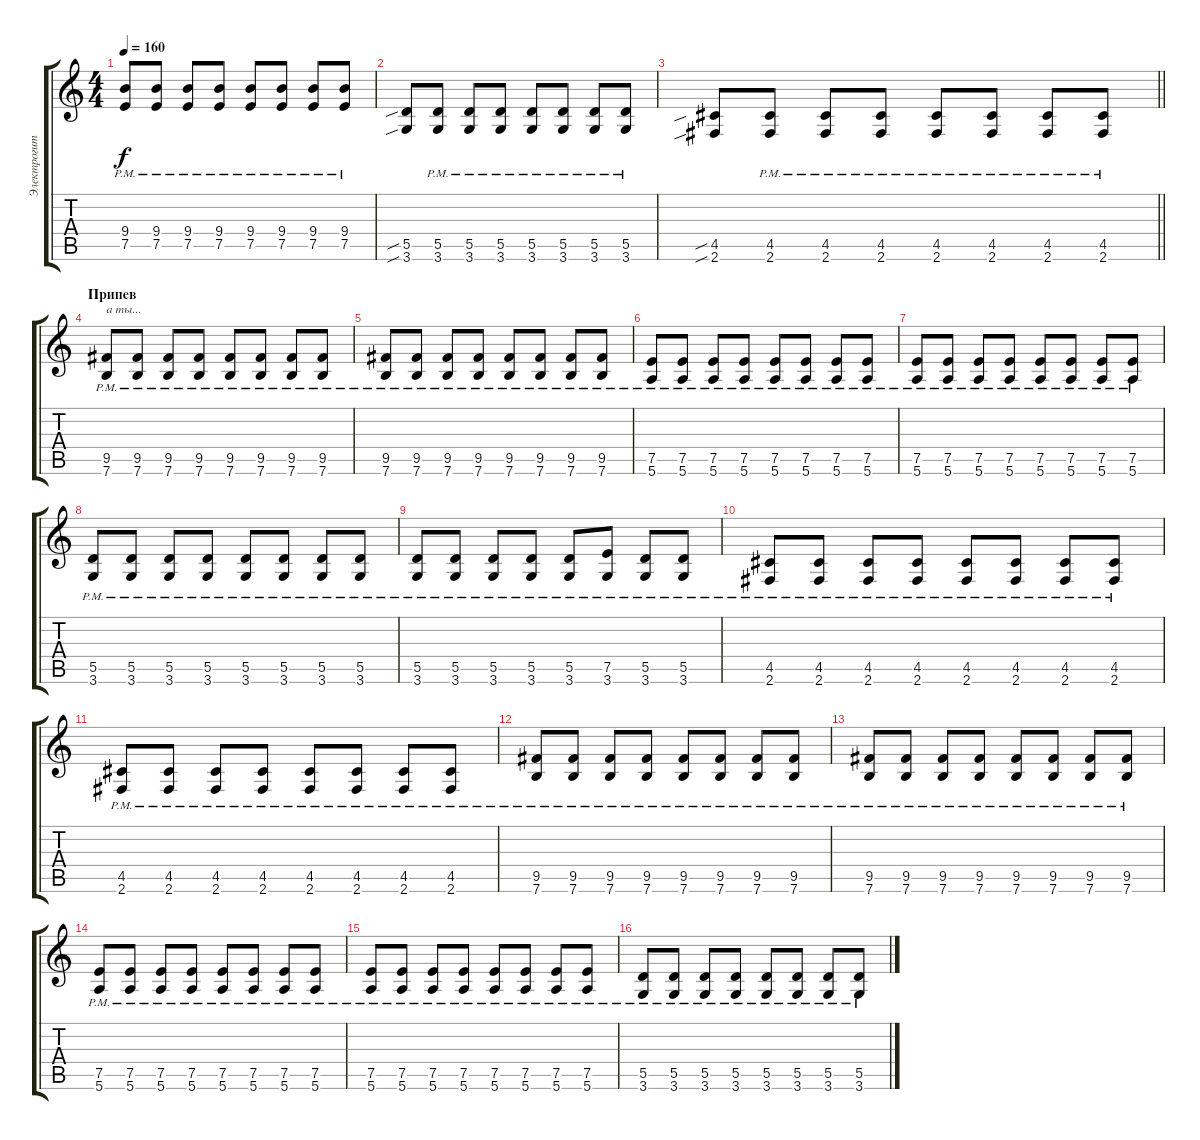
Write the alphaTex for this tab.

\track ("Электрогитара" "Электрогит") {instrument overdrivenguitar}
\staff {score tabs}
\tuning (E4 B3 G3 D3 A2 E2) {hide}
\ts (4 4)
\tempo 160
\clef g2
\ks c
(9.4{pm} 7.5{pm}).8{dy f} (9.4{pm} 7.5{pm}).8 (9.4{pm} 7.5{pm}).8 (9.4{pm} 7.5{pm}).8 (9.4{pm} 7.5{pm}).8 (9.4{pm} 7.5{pm}).8 (9.4{pm} 7.5{pm}).8 (9.4{pm} 7.5{pm}).8 |
(5.5{sib} 3.6{sib}).8 (5.5{pm} 3.6{pm}).8 (5.5{pm} 3.6{pm}).8 (5.5{pm} 3.6{pm}).8 (5.5{pm} 3.6{pm}).8 (5.5{pm} 3.6{pm}).8 (5.5{pm} 3.6{pm}).8 (5.5{pm} 3.6{pm}).8 |
\barLineRight lightlight
(4.5{sib} 2.6{sib}).8 (4.5{pm} 2.6{pm}).8 (4.5{pm} 2.6{pm}).8 (4.5{pm} 2.6{pm}).8 (4.5{pm} 2.6{pm}).8 (4.5{pm} 2.6{pm}).8 (4.5{pm} 2.6{pm}).8 (4.5{pm} 2.6{pm}).8 |
\section ("" "Припев")
(9.5{pm} 7.6{pm}).8{txt "а ты..." volume 10} (9.5{pm} 7.6{pm}).8 (9.5{pm} 7.6{pm}).8 (9.5{pm} 7.6{pm}).8 (9.5{pm} 7.6{pm}).8 (9.5{pm} 7.6{pm}).8 (9.5{pm} 7.6{pm}).8 (9.5{pm} 7.6{pm}).8 |
(9.5{pm} 7.6{pm}).8 (9.5{pm} 7.6{pm}).8 (9.5{pm} 7.6{pm}).8 (9.5{pm} 7.6{pm}).8 (9.5{pm} 7.6{pm}).8 (9.5{pm} 7.6{pm}).8 (9.5{pm} 7.6{pm}).8 (9.5{pm} 7.6{pm}).8 |
(7.5{pm} 5.6{pm}).8 (7.5{pm} 5.6{pm}).8 (7.5{pm} 5.6{pm}).8 (7.5{pm} 5.6{pm}).8 (7.5{pm} 5.6{pm}).8 (7.5{pm} 5.6{pm}).8 (7.5{pm} 5.6{pm}).8 (7.5{pm} 5.6{pm}).8 |
(7.5{pm} 5.6{pm}).8 (7.5{pm} 5.6{pm}).8 (7.5{pm} 5.6{pm}).8 (7.5{pm} 5.6{pm}).8 (7.5{pm} 5.6{pm}).8 (7.5{pm} 5.6{pm}).8 (7.5{pm} 5.6{pm}).8 (7.5{pm} 5.6{pm}).8 |
(5.5{pm} 3.6{pm}).8 (5.5{pm} 3.6{pm}).8 (5.5{pm} 3.6{pm}).8 (5.5{pm} 3.6{pm}).8 (5.5{pm} 3.6{pm}).8 (5.5{pm} 3.6{pm}).8 (5.5{pm} 3.6{pm}).8 (5.5{pm} 3.6{pm}).8 |
(5.5{pm} 3.6{pm}).8 (5.5{pm} 3.6{pm}).8 (5.5{pm} 3.6{pm}).8 (5.5{pm} 3.6{pm}).8 (5.5{pm} 3.6{pm}).8 (7.5{pm} 3.6{pm}).8 (5.5{pm} 3.6{pm}).8 (5.5{pm} 3.6{pm}).8 |
(4.5{pm} 2.6{pm}).8 (4.5{pm} 2.6{pm}).8 (4.5{pm} 2.6{pm}).8 (4.5{pm} 2.6{pm}).8 (4.5{pm} 2.6{pm}).8 (4.5{pm} 2.6{pm}).8 (4.5{pm} 2.6{pm}).8 (4.5{pm} 2.6{pm}).8 |
(4.5{pm} 2.6{pm}).8 (4.5{pm} 2.6{pm}).8 (4.5{pm} 2.6{pm}).8 (4.5{pm} 2.6{pm}).8 (4.5{pm} 2.6{pm}).8 (4.5{pm} 2.6{pm}).8 (4.5{pm} 2.6{pm}).8 (4.5{pm} 2.6{pm}).8 |
(9.5{pm} 7.6{pm}).8 (9.5{pm} 7.6{pm}).8 (9.5{pm} 7.6{pm}).8 (9.5{pm} 7.6{pm}).8 (9.5{pm} 7.6{pm}).8 (9.5{pm} 7.6{pm}).8 (9.5{pm} 7.6{pm}).8 (9.5{pm} 7.6{pm}).8 |
(9.5{pm} 7.6{pm}).8 (9.5{pm} 7.6{pm}).8 (9.5{pm} 7.6{pm}).8 (9.5{pm} 7.6{pm}).8 (9.5{pm} 7.6{pm}).8 (9.5{pm} 7.6{pm}).8 (9.5{pm} 7.6{pm}).8 (9.5{pm} 7.6{pm}).8 |
(7.5{pm} 5.6{pm}).8 (7.5{pm} 5.6{pm}).8 (7.5{pm} 5.6{pm}).8 (7.5{pm} 5.6{pm}).8 (7.5{pm} 5.6{pm}).8 (7.5{pm} 5.6{pm}).8 (7.5{pm} 5.6{pm}).8 (7.5{pm} 5.6{pm}).8 |
(7.5{pm} 5.6{pm}).8 (7.5{pm} 5.6{pm}).8 (7.5{pm} 5.6{pm}).8 (7.5{pm} 5.6{pm}).8 (7.5{pm} 5.6{pm}).8 (7.5{pm} 5.6{pm}).8 (7.5{pm} 5.6{pm}).8 (7.5{pm} 5.6{pm}).8 |
(5.5{pm} 3.6{pm}).8 (5.5{pm} 3.6{pm}).8 (5.5{pm} 3.6{pm}).8 (5.5{pm} 3.6{pm}).8 (5.5{pm} 3.6{pm}).8 (5.5{pm} 3.6{pm}).8 (5.5{pm} 3.6{pm}).8 (5.5{pm} 3.6{pm}).8
